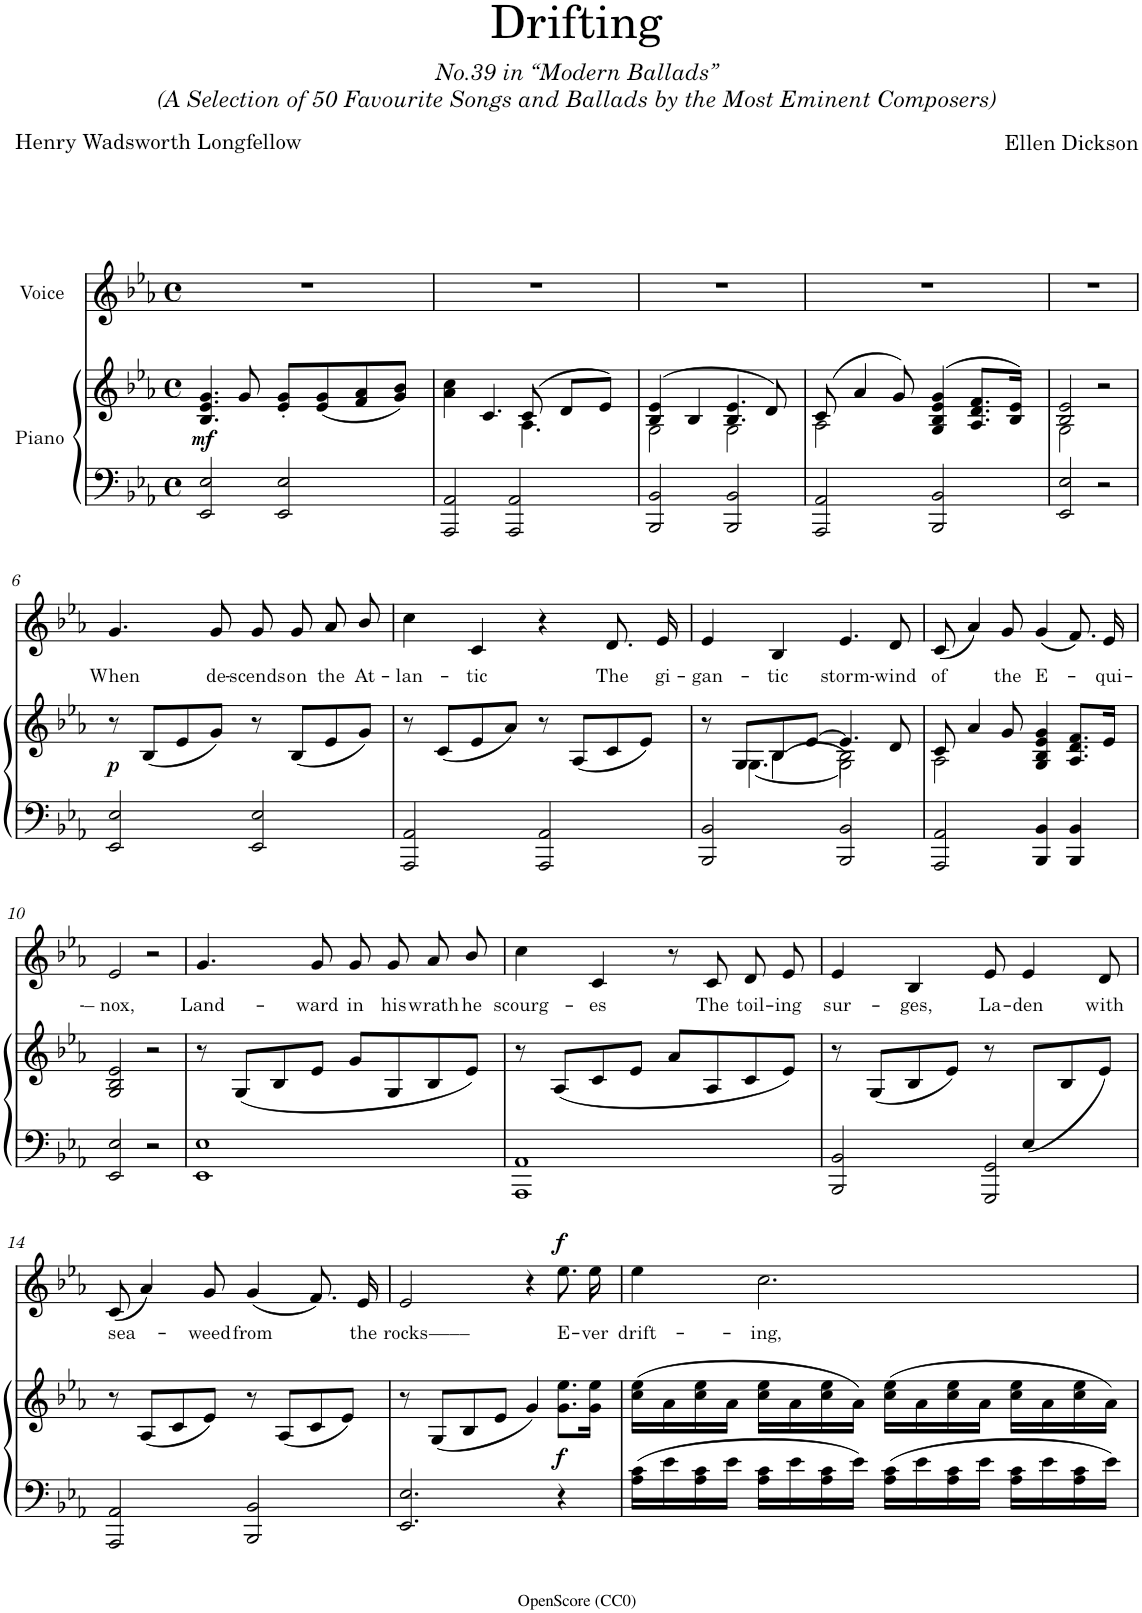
**kern	**kern	**dynam	**kern	**text	**dynam
*part2	*part2	*part2	*part1	*part1	*part1
*staff3	*staff2	*staff2/3	*staff1	*staff1	*staff1
*I"Piano	*	*	*I"Voice	*	*
*I'Pno	*	*	*	*	*
*clefF4	*clefG2	*	*clefG2	*	*
*k[b-e-a-]	*k[b-e-a-]	*	*k[b-e-a-]	*	*
*M4/4	*M4/4	*	*M4/4	*	*
*met(c)	*met(c)	*	*met(c)	*	*
=1	=1	=1	=1	=1	=1
!	!	!LO:DY:b	!	!	!
2EE-/ 2E-/	4.B-/ 4.e-/ 4.g/	mf	1r	.	.
.	8g/	.	.	.	.
2EE-/ 2E-/	8e-/' 8g/'L	.	.	.	.
.	(8e-/ 8g/	.	.	.	.
.	8f/ 8a-/	.	.	.	.
.	8g/ 8b-/J)	.	.	.	.
=2	=2	=2	=2	=2	=2
*	*^	*	*	*	*
2AAA-/ 2AA-/	4a-\ 4cc\	4ryy	.	1r	.	.
.	4.c/	4.ryy	.	.	.	.
2AAA-/ 2AA-/	.	.	.	.	.	.
.	(8c/	4.A-\	.	.	.	.
.	8d/L	.	.	.	.	.
.	8e-/J)	.	.	.	.	.
=3	=3	=3	=3	=3	=3	=3
2BBB-/ 2BB-/	(4B-/ 4e-/	2G\	.	1r	.	.
.	4B-/	.	.	.	.	.
2BBB-/ 2BB-/	4.B-/ 4.e-/	2G\	.	.	.	.
.	8d/)	.	.	.	.	.
=4	=4	=4	=4	=4	=4	=4
2AAA-/ 2AA-/	(8c/	2A-\	.	1r	.	.
.	4a-/	.	.	.	.	.
.	8g/)	.	.	.	.	.
2BBB-/ 2BB-/	(>4G/ 4B-/ 4e-/ 4g/	2ryy	.	.	.	.
.	8.A-/ 8.d/ 8.f/L	.	.	.	.	.
.	16B-/ 16e-/Jk)	.	.	.	.	.
=5	=5	=5	=5	=5	=5	=5
2EE-/ 2E-/	2B-/ 2e-/	2G\	.	1r	.	.
2r	2r	2ryy	.	.	.	.
!!LO:LB:g=z
=6	=6	=6	=6	=6	=6	=6
!	!	!	!LO:DY:b	!	!LO:LY:b	!
*	*v	*v	*	*	*	*
2EE-/ 2E-/	8r	p	4.g/	When	.
.	(8B-/L	.	.	.	.
.	8e-/	.	.	.	.
!	!	!	!	!LO:LY:b	!
.	8g/J)	.	8g/	de-	.
!	!	!	!	!LO:LY:b	!
2EE-/ 2E-/	8r	.	8g/L	-scends	.
!	!	!	!	!LO:LY:b	!
.	(8B-/L	.	8g/J	on	.
!	!	!	!	!LO:LY:b	!
.	8e-/	.	8a-/L	the	.
!	!	!	!	!LO:LY:b	!
.	8g/J)	.	8b-/J	At-	.
=7	=7	=7	=7	=7	=7
!	!	!	!	!LO:LY:b	!
2AAA-/ 2AA-/	8r	.	4cc\	-lan-	.
.	(8c/L	.	.	.	.
!	!	!	!	!LO:LY:b	!
.	8e-/	.	4c/	-tic	.
.	8a-/J)	.	.	.	.
2AAA-/ 2AA-/	8r	.	4r	.	.
.	(8A-/L	.	.	.	.
!	!	!	!	!LO:LY:b	!
.	8c/	.	8.d/L	The	.
.	8e-/J)	.	.	.	.
!	!	!	!	!LO:LY:b	!
.	.	.	16e-/Jk	gi-	.
=8	=8	=8	=8	=8	=8
*	*^	*	*	*	*
*	*	*^	*	*	*	*
!	!	!	!	!	!	!LO:LY:b	!
2BBB-/ 2BB-/	8r	8ryy	4ryy	.	4e-/	-gan-	.
.	8G/L	[4.G\	.	.	.	.	.
!	!	!	!	!	!	!LO:LY:b	!
.	[8B-/	.	4B-\	.	4B-/	-tic	.
.	[8e-/J	.	.	.	.	.	.
!	!	!	!	!	!	!LO:LY:b	!
2BBB-/ 2BB-/	4.e-/]	2G\]	2B-\]	.	4.e-/	storm-	.
!	!	!	!	!	!	!LO:LY:b	!
.	8d/	.	.	.	8d/	-wind	.
*	*	*v	*v	*	*	*	*
=9	=9	=9	=9	=9	=9	=9
!	!	!	!	!	!LO:LY:b	!
2AAA-/ 2AA-/	8c/	2A-\	.	(8c/	of	.
.	4a-/	.	.	4a-/)	.	.
!	!	!	!	!	!LO:LY:b	!
.	8g/	.	.	8g/	the	.
!	!	!	!	!	!LO:LY:b	!
4BBB-/ 4BB-/	4G/ 4B-/ 4e-/ 4g/	2ryy	.	(4g/	E-	.
4BBB-/ 4BB-/	8.A-/ 8.d/ 8.f/L	.	.	8.f/L)	.	.
!	!	!	!	!	!LO:LY:b	!
.	16e-/Jk	.	.	16e-/Jk	-qui-	.
*	*v	*v	*	*	*	*
!!LO:LB:g=z
=10	=10	=10	=10	=10	=10
!	!	!	!	!LO:LY:b	!
2EE-/ 2E-/	2G/ 2B-/ 2e-/	.	2e-/	-– nox,	.
2r	2r	.	2r	.	.
=11	=11	=11	=11	=11	=11
!	!	!	!	!LO:LY:b	!
1EE- 1E-	8r	.	4.g/	Land-	.
.	(8G/L	.	.	.	.
.	8B-/	.	.	.	.
!	!	!	!	!LO:LY:b	!
.	8e-/J	.	8g/	-ward	.
!	!	!	!	!LO:LY:b	!
.	8g/L	.	8g/L	in	.
!	!	!	!	!LO:LY:b	!
.	8G/	.	8g/J	his	.
!	!	!	!	!LO:LY:b	!
.	8B-/	.	8a-/L	wrath	.
!	!	!	!	!LO:LY:b	!
.	8e-/J)	.	8b-/J	he	.
=12	=12	=12	=12	=12	=12
!	!	!	!	!LO:LY:b	!
1AAA- 1AA-	8r	.	4cc\	scourg-	.
.	(8A-/L	.	.	.	.
!	!	!	!	!LO:LY:b	!
.	8c/	.	4c/	-es	.
.	8e-/J	.	.	.	.
.	8a-/L	.	8r	.	.
!	!	!	!	!LO:LY:b	!
.	8A-/	.	8c/	The	.
!	!	!	!	!LO:LY:b	!
.	8c/	.	8d/L	toil-	.
!	!	!	!	!LO:LY:b	!
.	8e-/J)	.	8e-/J	-ing	.
=13	=13	=13	=13	=13	=13
*^	*	*	*	*	*
!	!	!	!	!	!LO:LY:b	!
8ryy	2BBB-/ 2BB-/	8r	.	4e-/	sur-	.
.	.	(8G/L	.	.	.	.
!	!	!	!	!	!LO:LY:b	!
.	.	8B-/	.	4B-/	-ges,	.
.	.	8e-/J)	.	.	.	.
!	!	!	!	!	!LO:LY:b	!
.	2GGG/ 2GG/	8r	.	8e-/	La-	.
!	!	!	!	!	!LO:LY:b	!
(<8E-/L	.	8ryy	.	4e-/	-den	.
4ryy	.	8B-/	.	.	.	.
!	!	!	!	!	!LO:LY:b	!
.	.	8e-/J)	.	8d/	with	.
*v	*v	*	*	*	*	*
!!LO:LB:g=z
=14	=14	=14	=14	=14	=14
!	!	!	!	!LO:LY:b	!
2AAA-/ 2AA-/	8r	.	(8c/	sea-	.
.	(8A-/L	.	4a-/)	.	.
.	8c/	.	.	.	.
!	!	!	!	!LO:LY:b	!
.	8e-/J)	.	8g/	-weed	.
!	!	!	!	!LO:LY:b	!
2BBB-/ 2BB-/	8r	.	(4g/	from	.
.	(8A-/L	.	.	.	.
.	8c/	.	8.f/L)	.	.
.	8e-/J)	.	.	.	.
!	!	!	!	!LO:LY:b	!
.	.	.	16e-/Jk	the	.
=15	=15	=15	=15	=15	=15
!	!	!	!	!LO:LY:b	!
2.EE-/ 2.E-/	8r	.	2e-/	rocks––––	.
.	(8G/L	.	.	.	.
.	8B-/	.	.	.	.
.	8e-/J	.	.	.	.
.	4g/)	.	4r	.	.
!	!	!LO:DY:b	!	!LO:LY:b	!LO:DY:a
4r	8.g\ 8.ee-\L	f	8.ee-\L	E-	f
!	!	!	!	!LO:LY:b	!
.	16g\ 16ee-\Jk	.	16ee-\Jk	-ver	.
=16	=16	=16	=16	=16	=16
!	!	!	!	!LO:LY:b	!
16A-\ 16c\LL	(16cc\ 16ee-\LL	.	4ee-\	drift-	.
16e-\	16a-\	.	.	.	.
16A-\ 16c\	16cc\ 16ee-\	.	.	.	.
16e-\JJ	16a-\JJ	.	.	.	.
!	!	!	!	!LO:LY:b	!
16A-\ 16c\LL	16cc\ 16ee-\LL	.	2.cc\	-ing,	.
16e-\	16a-\	.	.	.	.
16A-\ 16c\	16cc\ 16ee-\	.	.	.	.
16e-\JJ	16a-\JJ)	.	.	.	.
16A-\ 16c\LL	(16cc\ 16ee-\LL	.	.	.	.
16e-\	16a-\	.	.	.	.
16A-\ 16c\	16cc\ 16ee-\	.	.	.	.
16e-\JJ	16a-\JJ	.	.	.	.
16A-\ 16c\LL	16cc\ 16ee-\LL	.	.	.	.
16e-\	16a-\	.	.	.	.
16A-\ 16c\	16cc\ 16ee-\	.	.	.	.
16e-\JJ	16a-\JJ)	.	.	.	.
=	=	=	=	=	=
*-	*-	*-	*-	*-	*-
